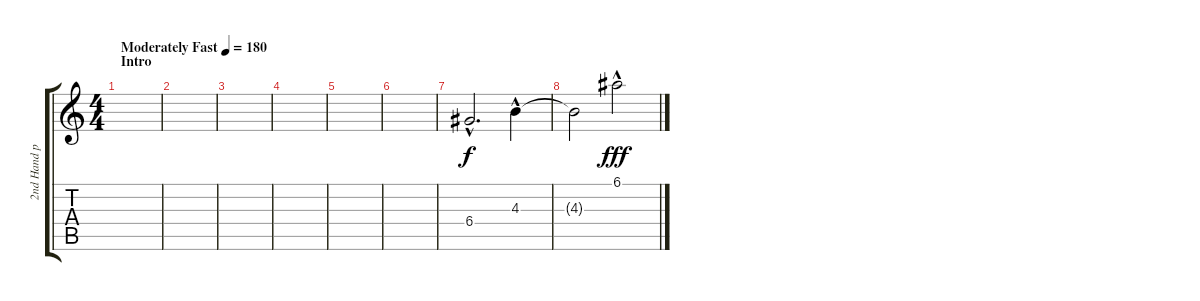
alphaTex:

\track ("2nd Hand piano" "2nd Hand p") {instrument acousticguitarsteel}
\staff {score tabs}
\tuning (E4 B3 G3 D3 A2 E2) {hide}
\ts (4 4)
\section ("" "Intro")
\tempo (180 "Moderately Fast")
\clef g2
\ks c
|
|
|
|
|
|
6.4{hac}.2{d} 4.3{hac}.4 |
4.3{t}.2{dy f} 6.1{hac}.2{dy fff}
